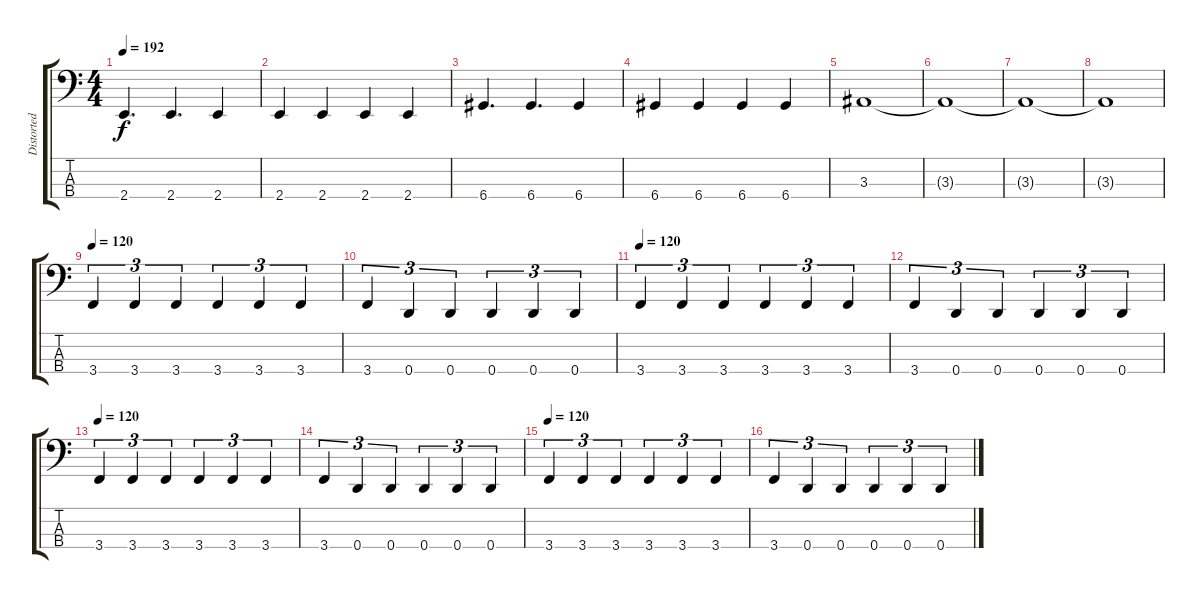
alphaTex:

\track ("Distorted bass" "Distorted ") {instrument electricbasspick}
\staff {score tabs}
\tuning (F2 C2 G1 D1) {hide}
\ts (4 4)
\tempo 192
\clef f4
\ks c
2.4.4{d dy f} 2.4.4{d} 2.4.4 |
2.4.4 2.4.4 2.4.4 2.4.4 |
6.4.4{d} 6.4.4{d} 6.4.4 |
6.4.4 6.4.4 6.4.4 6.4.4 |
3.3.1 |
3.3{t}.1 |
3.3{t}.1 |
3.3{t}.1 |
\tempo 120
3.4.4{tu (3 2)} 3.4.4{tu (3 2)} 3.4.4{tu (3 2)} 3.4.4{tu (3 2)} 3.4.4{tu (3 2)} 3.4.4{tu (3 2)} |
3.4.4{tu (3 2)} 0.4.4{tu (3 2)} 0.4.4{tu (3 2)} 0.4.4{tu (3 2)} 0.4.4{tu (3 2)} 0.4.4{tu (3 2)} |
\tempo 120
3.4.4{tu (3 2)} 3.4.4{tu (3 2)} 3.4.4{tu (3 2)} 3.4.4{tu (3 2)} 3.4.4{tu (3 2)} 3.4.4{tu (3 2)} |
3.4.4{tu (3 2)} 0.4.4{tu (3 2)} 0.4.4{tu (3 2)} 0.4.4{tu (3 2)} 0.4.4{tu (3 2)} 0.4.4{tu (3 2)} |
\tempo 120
3.4.4{tu (3 2)} 3.4.4{tu (3 2)} 3.4.4{tu (3 2)} 3.4.4{tu (3 2)} 3.4.4{tu (3 2)} 3.4.4{tu (3 2)} |
3.4.4{tu (3 2)} 0.4.4{tu (3 2)} 0.4.4{tu (3 2)} 0.4.4{tu (3 2)} 0.4.4{tu (3 2)} 0.4.4{tu (3 2)} |
\tempo 120
3.4.4{tu (3 2)} 3.4.4{tu (3 2)} 3.4.4{tu (3 2)} 3.4.4{tu (3 2)} 3.4.4{tu (3 2)} 3.4.4{tu (3 2)} |
3.4.4{tu (3 2)} 0.4.4{tu (3 2)} 0.4.4{tu (3 2)} 0.4.4{tu (3 2)} 0.4.4{tu (3 2)} 0.4.4{tu (3 2)}
